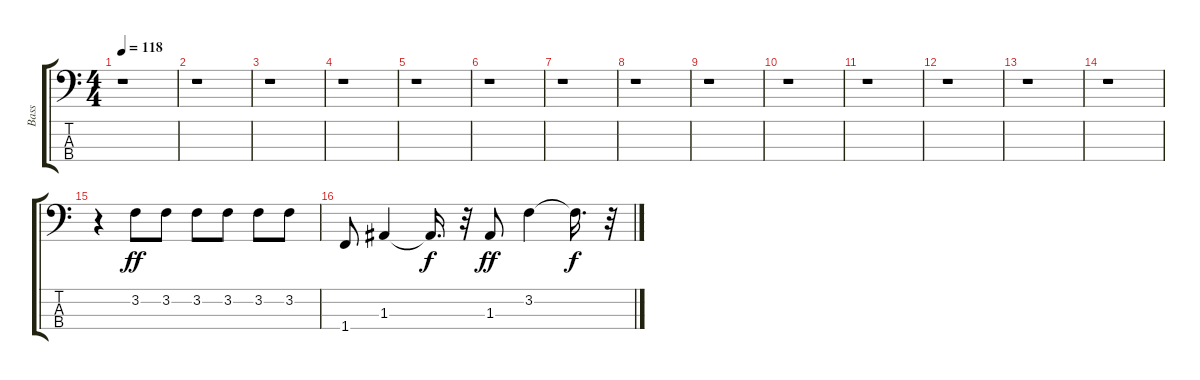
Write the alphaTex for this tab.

\track ("Bass" "Bass") {instrument electricbassfinger}
\staff {score tabs}
\tuning (G2 D2 A1 E1) {hide}
\ts (4 4)
\tempo 118
\clef f4
\ks c
r.1{dy ff instrument electricbassfinger} |
r.1 |
r.1 |
r.1 |
r.1 |
r.1 |
r.1 |
r.1 |
r.1 |
r.1 |
r.1 |
r.1 |
r.1 |
r.1 |
r.4 3.2.8 3.2.8 3.2.8 3.2.8 3.2.8 3.2.8 |
1.4.8 1.3.4 1.3{t}.16{d dy f} r.32 1.3.8{dy ff} 3.2.4 3.2{t}.16{d dy f} r.32
